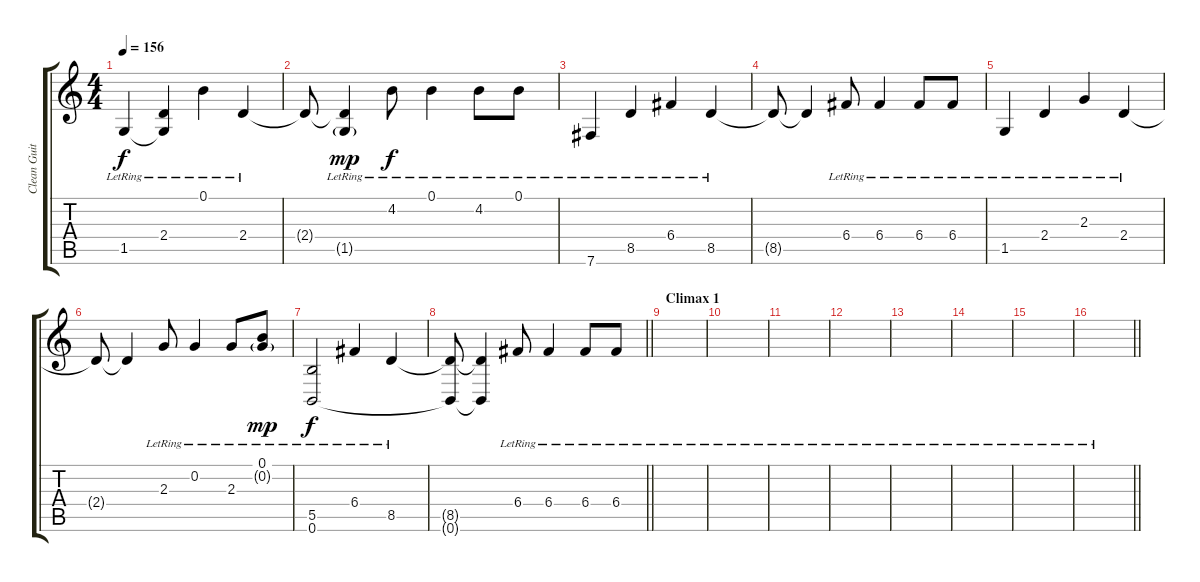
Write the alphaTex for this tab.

\track ("Clean Guitar/Third Lead" "Clean Guit") {instrument electricguitarjazz}
\staff {score tabs}
\tuning (B3 G3 F3 C3 Gb2 B1) {hide}
\ts (4 4)
\section ("" "")
\tempo 156
\clef g2
\ks c
1.5{lr}.4{dy f instrument electricguitarjazz} (2.4{lr} 1.5{t}).4 0.1{lr}.4 2.4{lr}.4 |
2.4{t}.8 (2.4{t} 1.5{g lr}).4{dy mp} 4.2{lr}.8{dy f} 0.1{lr}.4 4.2{lr}.8 0.1{lr}.8 |
7.6{lr}.4 8.5{lr}.4 6.4{lr}.4 8.5{lr}.4 |
8.5{t}.8 8.5{t}.4 6.4{lr}.8 6.4{lr}.4 6.4{lr}.8 6.4{lr}.8 |
1.5{lr}.4 2.4{lr}.4 2.3{lr}.4 2.4{lr}.4 |
2.4{t}.8 2.4{t}.4 2.3{lr}.8 0.2{lr}.4 2.3{lr}.8 (0.1{lr} 0.2{g lr}).8{dy mp} |
(5.5{lr} 0.6{lr}).2{dy f} 6.4{lr}.4 8.5{lr}.4 |
\barLineRight lightlight
(8.5{t} 0.6{t}).8 (8.5{t} 0.6{t}).4 6.4{lr}.8 6.4{lr}.4 6.4{lr}.8 6.4{lr}.8 |
\section ("" "Climax 1")
|
|
|
|
|
|
|
\barLineRight lightlight
